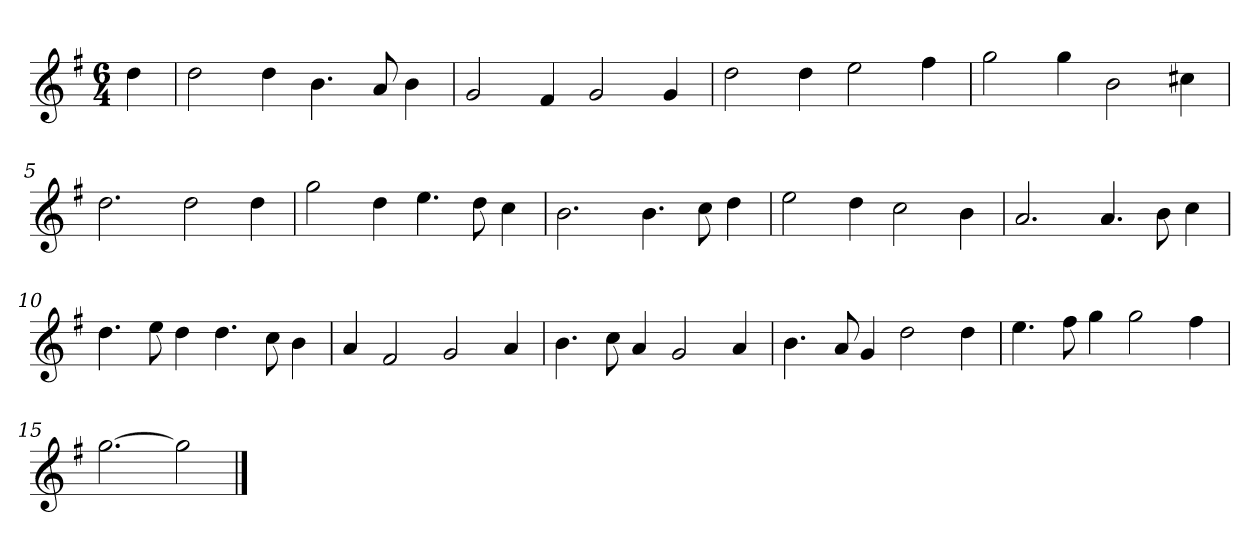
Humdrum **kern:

**kern
*part1
*staff1
*k[f#]
*M6/4
*MM120
=
4dd
=1
2dd
4dd
4.b
8a
4b
=2
2g
4f#
2g
4g
=3
2dd
4dd
2ee
4ff#
=4
2gg
4gg
2b
4cc#X
=5
2.dd
2dd
4dd
=6
2gg
4dd
4.ee
8dd
4cc
=7
2.b
4.b
8cc
4dd
=8
2ee
4dd
2cc
4b
=9
2.a
4.a
8b
4cc
=10
4.dd
8ee
4dd
4.dd
8cc
4b
=11
4a
2f#
2g
4a
=12
4.b
8cc
4a
2g
4a
=13
4.b
8a
4g
2dd
4dd
=14
4.ee
8ff#
4gg
2gg
4ff#
=15
[2.gg
2gg]
==
*-
